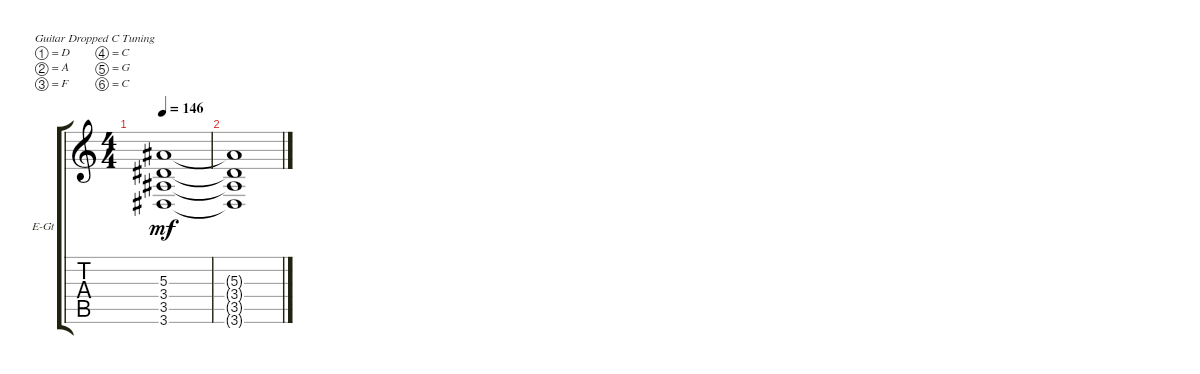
\defaultSystemsLayout 4
\bracketExtendMode groupsimilarinstruments
\firstSystemTrackNameOrientation horizontal
\otherSystemsTrackNameOrientation horizontal
\track ("Guitar Right" "E-Gt") {instrument distortionguitar}
\staff {score tabs}
\tuning (D4 A3 F3 C3 G2 C2)
\ts (4 4)
\tempo 146
\clef g2
\ks c
(5.3{t} 3.4{t} 3.5{t} 3.6{t}).1{dy mf} |
(3.6{t} 3.5{t} 3.4{t} 5.3{t}).1
